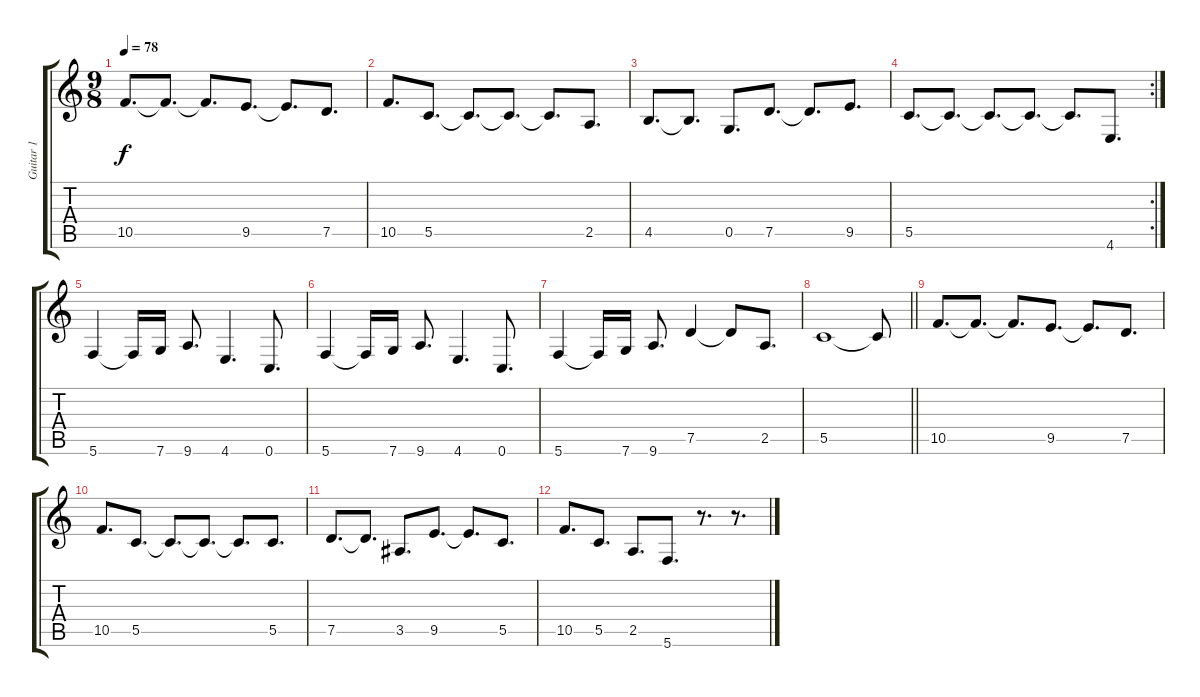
\track ("Guitar 1" "Guitar 1") {instrument distortionguitar}
\staff {score tabs}
\tuning (E4 C4 G3 C3 G2 C2) {hide}
\ts (9 8)
\tempo 78
\clef g2
\ks c
10.5.8{d dy f} 10.5{t}.8{d} 10.5{t}.8{d} 9.5.8{d} 9.5{t}.8{d} 7.5.8{d} |
10.5.8{d} 5.5.8{d} 5.5{t}.8{d} 5.5{t}.8{d} 5.5{t}.8{d} 2.5.8{d} |
4.5.8{d} 4.5{t}.8{d} 0.5.8{d} 7.5.8{d} 7.5{t}.8{d} 9.5.8{d} |
\rc 2
5.5.8{d} 5.5{t}.8{d} 5.5{t}.8{d} 5.5{t}.8{d} 5.5{t}.8{d} 4.6.8{d} |
5.6.4 5.6{t}.16 7.6.16 9.6.8{d} 4.6.4{d} 0.6.8{d} |
5.6.4 5.6{t}.16 7.6.16 9.6.8{d} 4.6.4{d} 0.6.8{d} |
5.6.4 5.6{t}.16 7.6.16 9.6.8{d} 7.5.4 7.5{t}.8 2.5.8{d} |
\barLineRight lightlight
5.5.1 5.5{t}.8 |
10.5.8{d} 10.5{t}.8{d} 10.5{t}.8{d} 9.5.8{d} 9.5{t}.8{d} 7.5.8{d} |
10.5.8{d} 5.5.8{d} 5.5{t}.8{d} 5.5{t}.8{d} 5.5{t}.8{d} 5.5.8{d} |
7.5.8{d} 7.5{t}.8{d} 3.5.8{d} 9.5.8{d} 9.5{t}.8{d} 5.5.8{d} |
10.5.8{d} 5.5.8{d} 2.5.8{d} 5.6.8{d} r.8{d} r.8{d}
